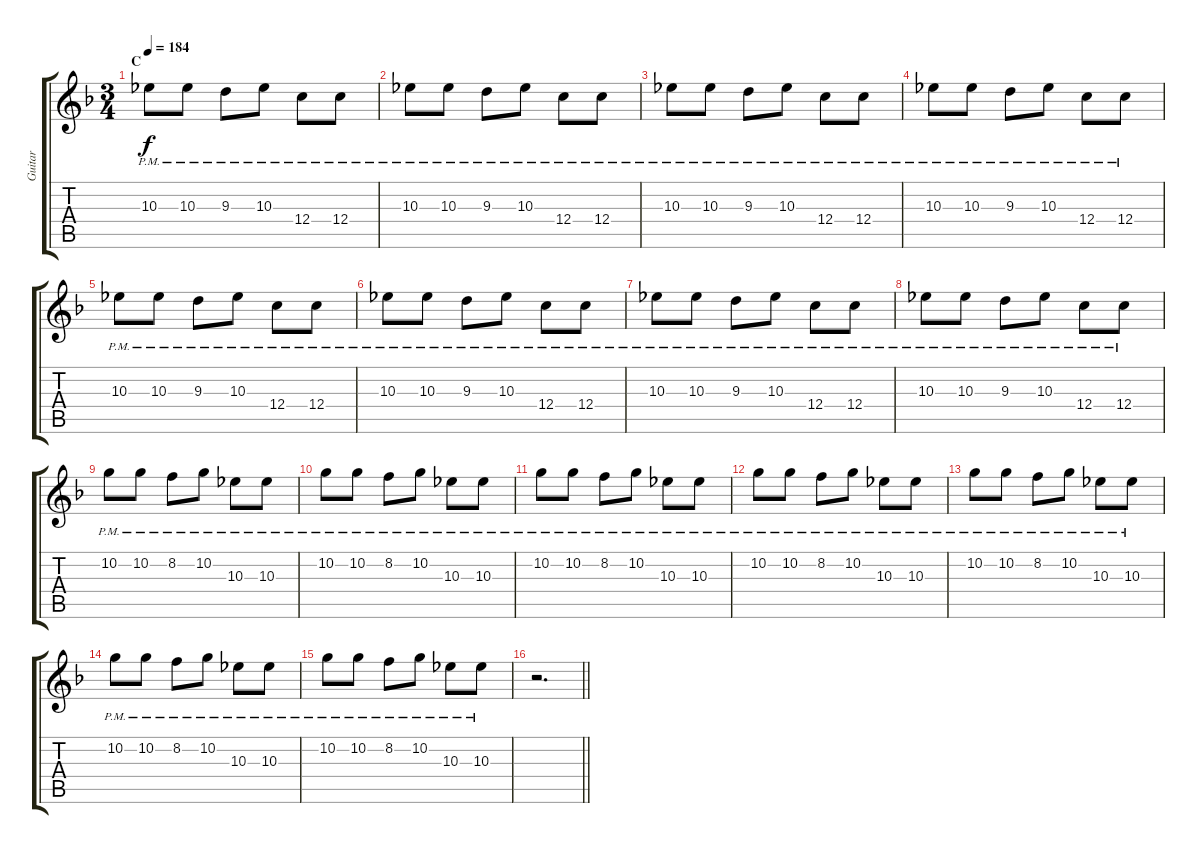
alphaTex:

\track ("Guitar" "Guitar") {instrument distortionguitar}
\staff {score tabs}
\tuning (D4 A3 F3 C3 G2 C2) {hide}
\ts (3 4)
\section ("" "C")
\tempo 184
\clef g2
\ks f
10.3{pm}.8{dy f} 10.3{pm}.8 9.3{pm}.8 10.3{pm}.8 12.4{pm}.8 12.4{pm}.8 |
10.3{pm}.8 10.3{pm}.8 9.3{pm}.8 10.3{pm}.8 12.4{pm}.8 12.4{pm}.8 |
10.3{pm}.8 10.3{pm}.8 9.3{pm}.8 10.3{pm}.8 12.4{pm}.8 12.4{pm}.8 |
10.3{pm}.8 10.3{pm}.8 9.3{pm}.8 10.3{pm}.8 12.4{pm}.8 12.4{pm}.8 |
10.3{pm}.8 10.3{pm}.8 9.3{pm}.8 10.3{pm}.8 12.4{pm}.8 12.4{pm}.8 |
10.3{pm}.8 10.3{pm}.8 9.3{pm}.8 10.3{pm}.8 12.4{pm}.8 12.4{pm}.8 |
10.3{pm}.8 10.3{pm}.8 9.3{pm}.8 10.3{pm}.8 12.4{pm}.8 12.4{pm}.8 |
10.3{pm}.8 10.3{pm}.8 9.3{pm}.8 10.3{pm}.8 12.4{pm}.8 12.4{pm}.8 |
10.2{pm}.8 10.2{pm}.8 8.2{pm}.8 10.2{pm}.8 10.3{pm}.8 10.3{pm}.8 |
10.2{pm}.8 10.2{pm}.8 8.2{pm}.8 10.2{pm}.8 10.3{pm}.8 10.3{pm}.8 |
10.2{pm}.8 10.2{pm}.8 8.2{pm}.8 10.2{pm}.8 10.3{pm}.8 10.3{pm}.8 |
10.2{pm}.8 10.2{pm}.8 8.2{pm}.8 10.2{pm}.8 10.3{pm}.8 10.3{pm}.8 |
10.2{pm}.8 10.2{pm}.8 8.2{pm}.8 10.2{pm}.8 10.3{pm}.8 10.3{pm}.8 |
10.2{pm}.8 10.2{pm}.8 8.2{pm}.8 10.2{pm}.8 10.3{pm}.8 10.3{pm}.8 |
10.2{pm}.8 10.2{pm}.8 8.2{pm}.8 10.2{pm}.8 10.3{pm}.8 10.3{pm}.8 |
\barLineRight lightlight
r.2{d}
